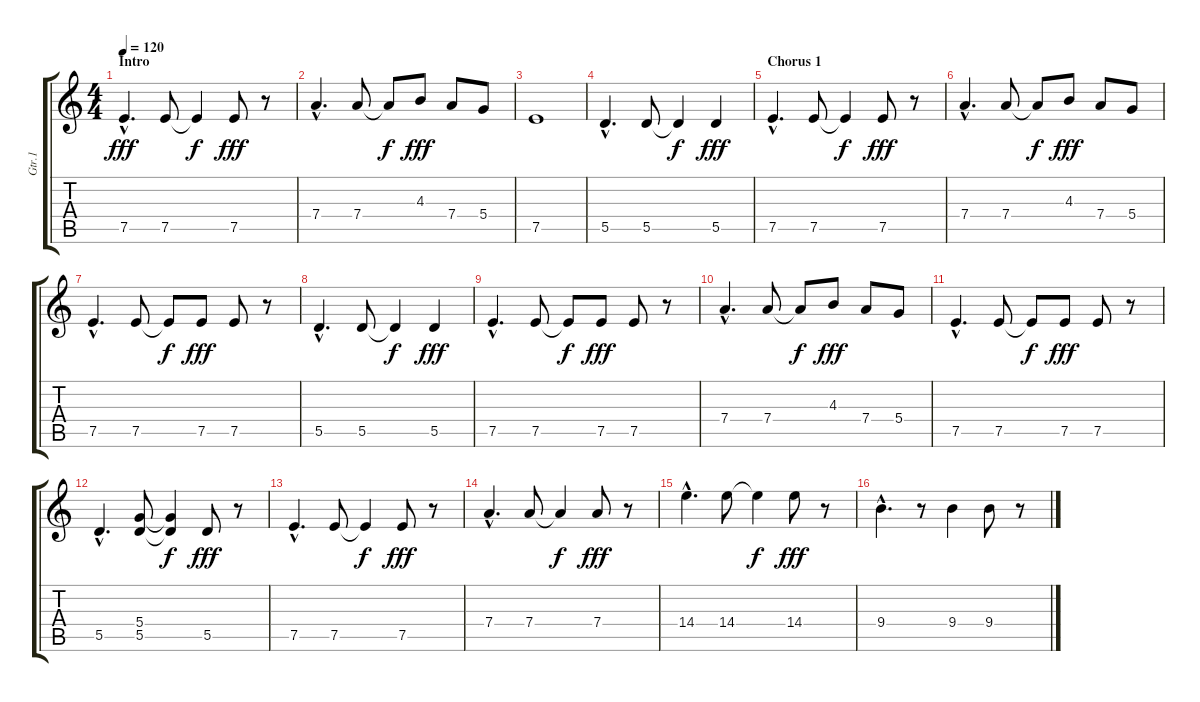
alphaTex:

\track ("Gtr.1" "Gtr.1") {instrument electricguitarjazz}
\staff {score tabs}
\tuning (E4 B3 G3 D3 A2 E2) {hide}
\ts (4 4)
\section ("" "Intro")
\tempo 120
\clef g2
\ks c
7.5{hac}.4{d dy fff instrument electricguitarjazz} 7.5.8 7.5{t}.4{dy f} 7.5.8{dy fff} r.8 |
7.4{hac}.4{d} 7.4.8 7.4{t}.8{dy f} 4.3.8{dy fff} 7.4.8 5.4.8 |
7.5.1 |
5.5{hac}.4{d} 5.5.8 5.5{t}.4{dy f} 5.5.4{dy fff} |
\section ("" "Chorus 1")
7.5{hac}.4{d} 7.5.8 7.5{t}.4{dy f} 7.5.8{dy fff} r.8 |
7.4{hac}.4{d} 7.4.8 7.4{t}.8{dy f} 4.3.8{dy fff} 7.4.8 5.4.8 |
7.5{hac}.4{d} 7.5.8 7.5{t}.8{dy f} 7.5.8{dy fff} 7.5.8 r.8 |
5.5{hac}.4{d} 5.5.8 5.5{t}.4{dy f} 5.5.4{dy fff} |
7.5{hac}.4{d} 7.5.8 7.5{t}.8{dy f} 7.5.8{dy fff} 7.5.8 r.8 |
7.4{hac}.4{d} 7.4.8 7.4{t}.8{dy f} 4.3.8{dy fff} 7.4.8 5.4.8 |
7.5{hac}.4{d} 7.5.8 7.5{t}.8{dy f} 7.5.8{dy fff} 7.5.8 r.8 |
5.5{hac}.4{d} (5.4 5.5).8 (5.4{t} 5.5{t}).4{dy f} 5.5.8{dy fff} r.8 |
7.5{hac}.4{d} 7.5.8 7.5{t}.4{dy f} 7.5.8{dy fff} r.8 |
7.4{hac}.4{d} 7.4.8 7.4{t}.4{dy f} 7.4.8{dy fff} r.8 |
14.4{hac}.4{d} 14.4.8 14.4{t}.4{dy f} 14.4.8{dy fff} r.8 |
9.4{hac}.4{d} r.8 9.4.4 9.4.8 r.8
